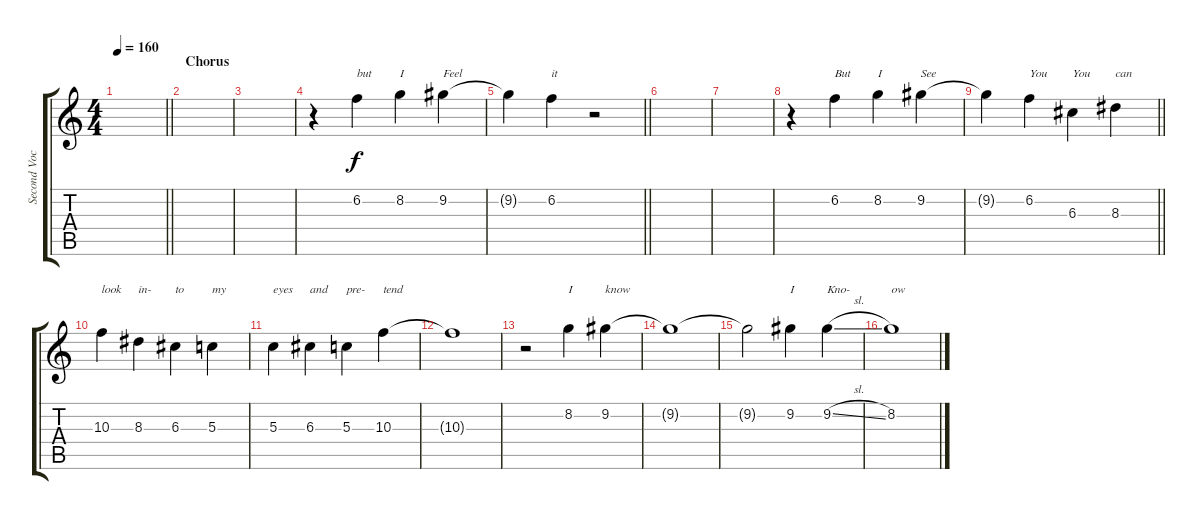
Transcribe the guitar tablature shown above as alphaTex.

\track ("Second Vocal" "Second Voc") {instrument contrabass}
\staff {score tabs}
\tuning (E4 B3 G3 D3 A2 E2) {hide}
\ts (4 4)
\tempo 160
\clef g2
\barLineRight lightlight
\ks c
|
\section ("" "Chorus")
|
|
r.4 6.2.4{txt "but"} 8.2.4{txt "I"} 9.2.4{txt "Feel"} |
\barLineRight lightlight
9.2{t}.4 6.2.4{txt "it"} r.2 |
|
|
r.4 6.2.4{txt "But"} 8.2.4{txt "I"} 9.2.4{txt "See"} |
\barLineRight lightlight
9.2{t}.4 6.2.4{txt "You"} 6.3.4{txt "You"} 8.3.4{txt "can"} |
10.3.4{txt "look"} 8.3.4{txt "in-"} 6.3.4{txt "to"} 5.3.4{txt "my"} |
5.3.4{txt "eyes"} 6.3.4{txt "and"} 5.3.4{txt "pre-"} 10.3.4{txt "tend"} |
10.3{t}.1 |
r.2 8.2.4{txt "I"} 9.2.4{txt "know"} |
9.2{t}.1 |
9.2{t}.2 9.2.4{txt "I"} 9.2{sl}.4{txt "Kno-"} |
8.2.1{txt "ow"}
